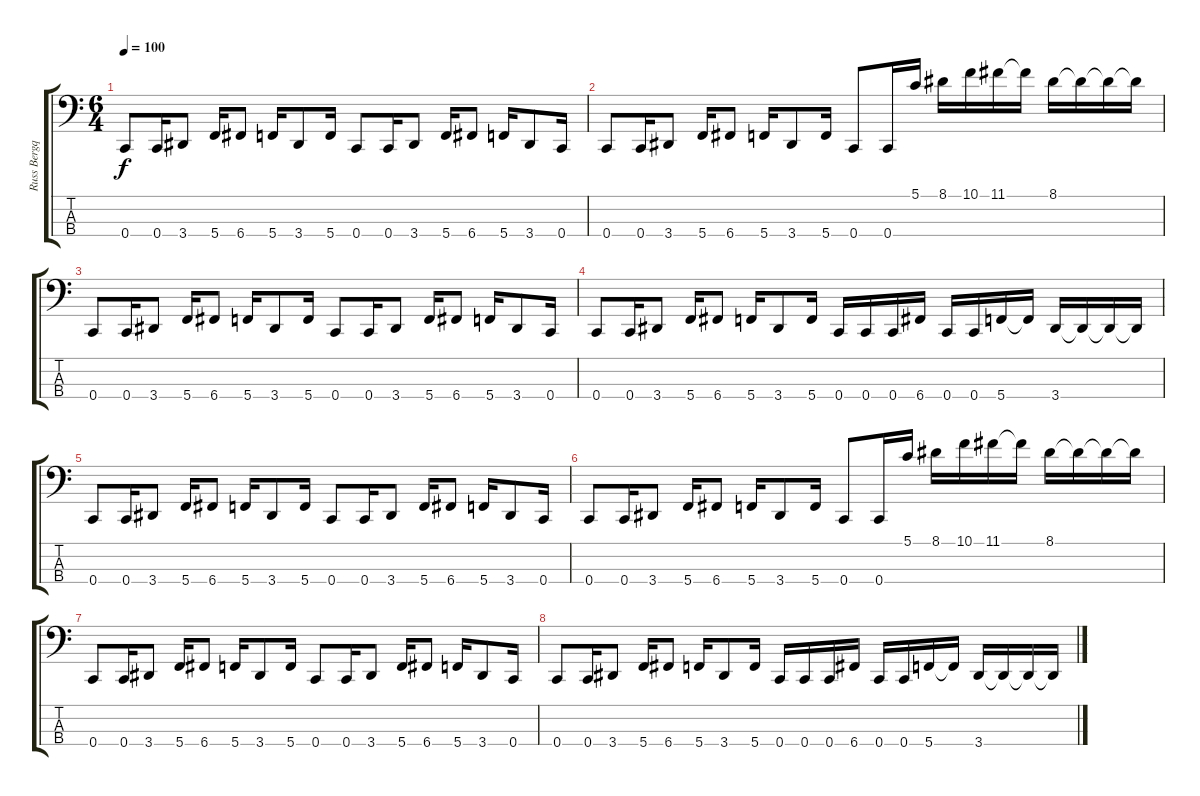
\track ("Russ Bergquist: Bass" "Russ Bergq") {instrument electricbasspick}
\staff {score tabs}
\tuning (G2 D2 A1 C1) {hide}
\ts (6 4)
\tempo 100
\clef f4
\ks c
0.4.8{dy f} 0.4.16 3.4.8 5.4.16 6.4.8 5.4.16 3.4.8 5.4.16 0.4.8 0.4.16 3.4.8 5.4.16 6.4.8 5.4.16 3.4.8 0.4.16 |
0.4.8 0.4.16 3.4.8 5.4.16 6.4.8 5.4.16 3.4.8 5.4.16 0.4.8 0.4.16 5.1.16 8.1.16 10.1.16 11.1.16 11.1{t}.16 8.1.16 8.1{t}.16 8.1{t}.16 8.1{t}.16 |
0.4.8 0.4.16 3.4.8 5.4.16 6.4.8 5.4.16 3.4.8 5.4.16 0.4.8 0.4.16 3.4.8 5.4.16 6.4.8 5.4.16 3.4.8 0.4.16 |
0.4.8 0.4.16 3.4.8 5.4.16 6.4.8 5.4.16 3.4.8 5.4.16 0.4.16 0.4.16 0.4.16 6.4.16 0.4.16 0.4.16 5.4.16 5.4{t}.16 3.4.16 3.4{t}.16 3.4{t}.16 3.4{t}.16 |
0.4.8 0.4.16 3.4.8 5.4.16 6.4.8 5.4.16 3.4.8 5.4.16 0.4.8 0.4.16 3.4.8 5.4.16 6.4.8 5.4.16 3.4.8 0.4.16 |
0.4.8 0.4.16 3.4.8 5.4.16 6.4.8 5.4.16 3.4.8 5.4.16 0.4.8 0.4.16 5.1.16 8.1.16 10.1.16 11.1.16 11.1{t}.16 8.1.16 8.1{t}.16 8.1{t}.16 8.1{t}.16 |
0.4.8 0.4.16 3.4.8 5.4.16 6.4.8 5.4.16 3.4.8 5.4.16 0.4.8 0.4.16 3.4.8 5.4.16 6.4.8 5.4.16 3.4.8 0.4.16 |
0.4.8 0.4.16 3.4.8 5.4.16 6.4.8 5.4.16 3.4.8 5.4.16 0.4.16 0.4.16 0.4.16 6.4.16 0.4.16 0.4.16 5.4.16 5.4{t}.16 3.4.16 3.4{t}.16 3.4{t}.16 3.4{t}.16
